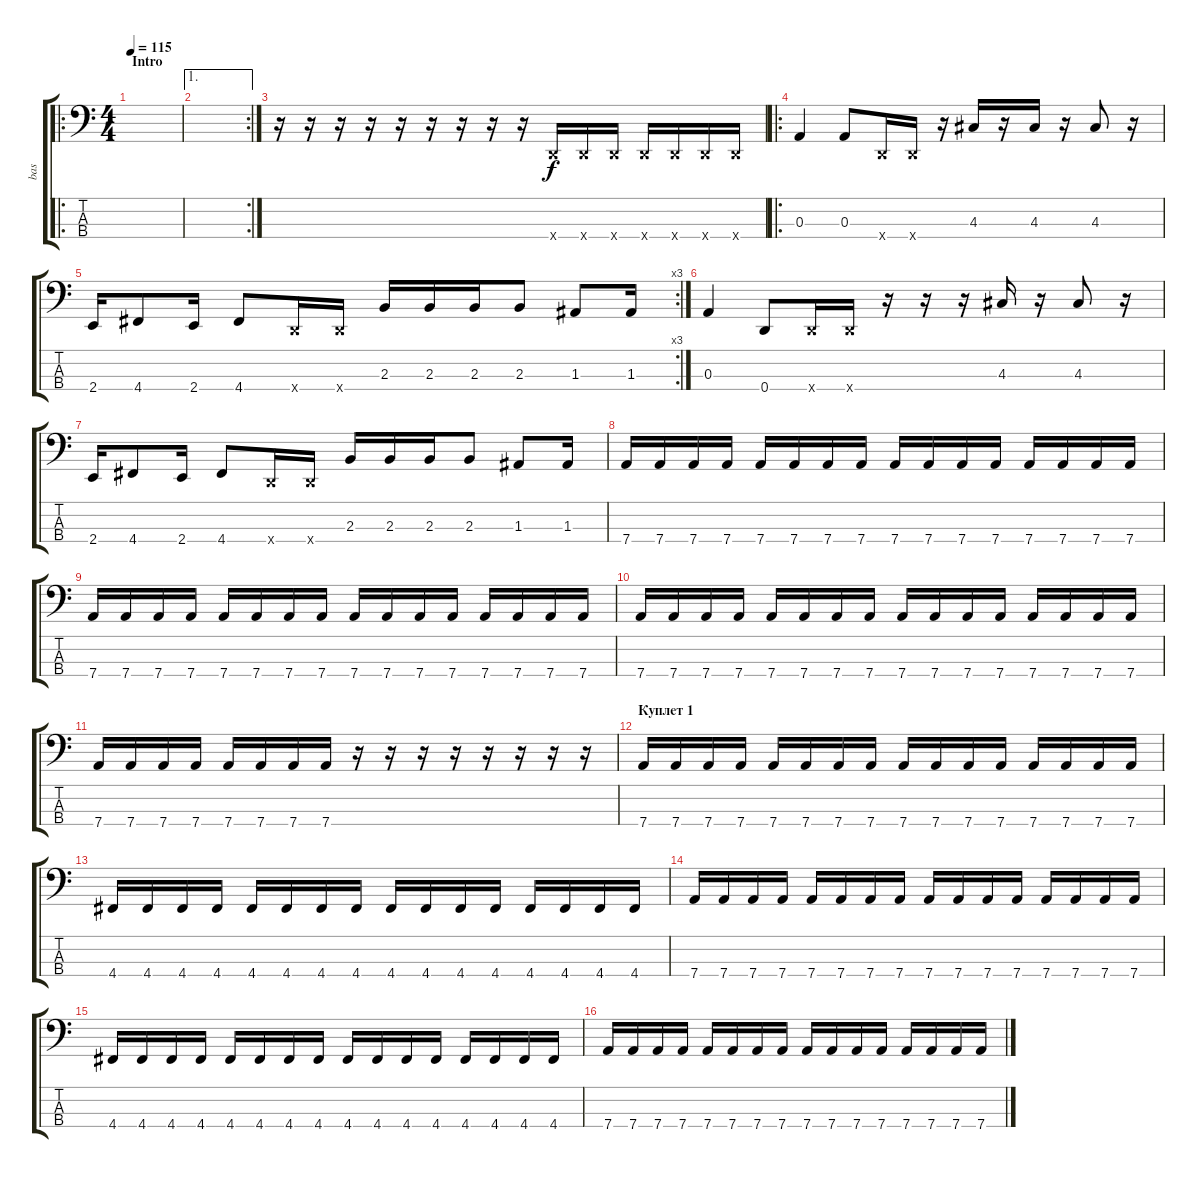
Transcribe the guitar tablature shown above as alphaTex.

\track ("bas" "bas") {instrument electricbasspick}
\staff {score tabs}
\tuning (G2 D2 A1 D1) {hide}
\ro
\ts (4 4)
\section ("" "Intro")
\tempo 115
\clef f4
\ks c
|
\ae 1
\rc 2
|
r.16 r.16 r.16 r.16 r.16 r.16 r.16 r.16 r.16 0.4{x}.16 0.4{x}.16 0.4{x}.16 0.4{x}.16 0.4{x}.16 0.4{x}.16 0.4{x}.16 |
\ro
0.3.4 0.3.8 0.4{x}.16 0.4{x}.16 r.16 4.3.16 r.16 4.3.16 r.16 4.3.8 r.16 |
\rc 3
2.4.16 4.4.8 2.4.16 4.4.8 0.4{x}.16 0.4{x}.16 2.3.16 2.3.16 2.3.16 2.3.8 1.3.8 1.3.16 |
0.3.4 0.4.8 0.4{x}.16 0.4{x}.16 r.16 r.16 r.16 4.3.16 r.16 4.3.8 r.16 |
2.4.16 4.4.8 2.4.16 4.4.8 0.4{x}.16 0.4{x}.16 2.3.16 2.3.16 2.3.16 2.3.8 1.3.8 1.3.16 |
7.4.16{volume 8} 7.4.16 7.4.16 7.4.16 7.4.16 7.4.16 7.4.16 7.4.16 7.4.16 7.4.16 7.4.16 7.4.16 7.4.16 7.4.16 7.4.16 7.4.16 |
7.4.16 7.4.16 7.4.16 7.4.16 7.4.16 7.4.16 7.4.16 7.4.16 7.4.16 7.4.16 7.4.16 7.4.16 7.4.16 7.4.16 7.4.16 7.4.16 |
7.4.16 7.4.16 7.4.16 7.4.16 7.4.16 7.4.16 7.4.16 7.4.16 7.4.16 7.4.16 7.4.16 7.4.16 7.4.16 7.4.16 7.4.16 7.4.16 |
7.4.16 7.4.16 7.4.16 7.4.16 7.4.16 7.4.16 7.4.16 7.4.16 r.16 r.16 r.16 r.16 r.16 r.16 r.16 r.16 |
\section ("" "Куплет 1")
7.4.16 7.4.16 7.4.16 7.4.16 7.4.16 7.4.16 7.4.16 7.4.16 7.4.16 7.4.16 7.4.16 7.4.16 7.4.16 7.4.16 7.4.16 7.4.16 |
4.4.16 4.4.16 4.4.16 4.4.16 4.4.16 4.4.16 4.4.16 4.4.16 4.4.16 4.4.16 4.4.16 4.4.16 4.4.16 4.4.16 4.4.16 4.4.16 |
7.4.16 7.4.16 7.4.16 7.4.16 7.4.16 7.4.16 7.4.16 7.4.16 7.4.16 7.4.16 7.4.16 7.4.16 7.4.16 7.4.16 7.4.16 7.4.16 |
4.4.16 4.4.16 4.4.16 4.4.16 4.4.16 4.4.16 4.4.16 4.4.16 4.4.16 4.4.16 4.4.16 4.4.16 4.4.16 4.4.16 4.4.16 4.4.16 |
7.4.16 7.4.16 7.4.16 7.4.16 7.4.16 7.4.16 7.4.16 7.4.16 7.4.16 7.4.16 7.4.16 7.4.16 7.4.16 7.4.16 7.4.16 7.4.16
